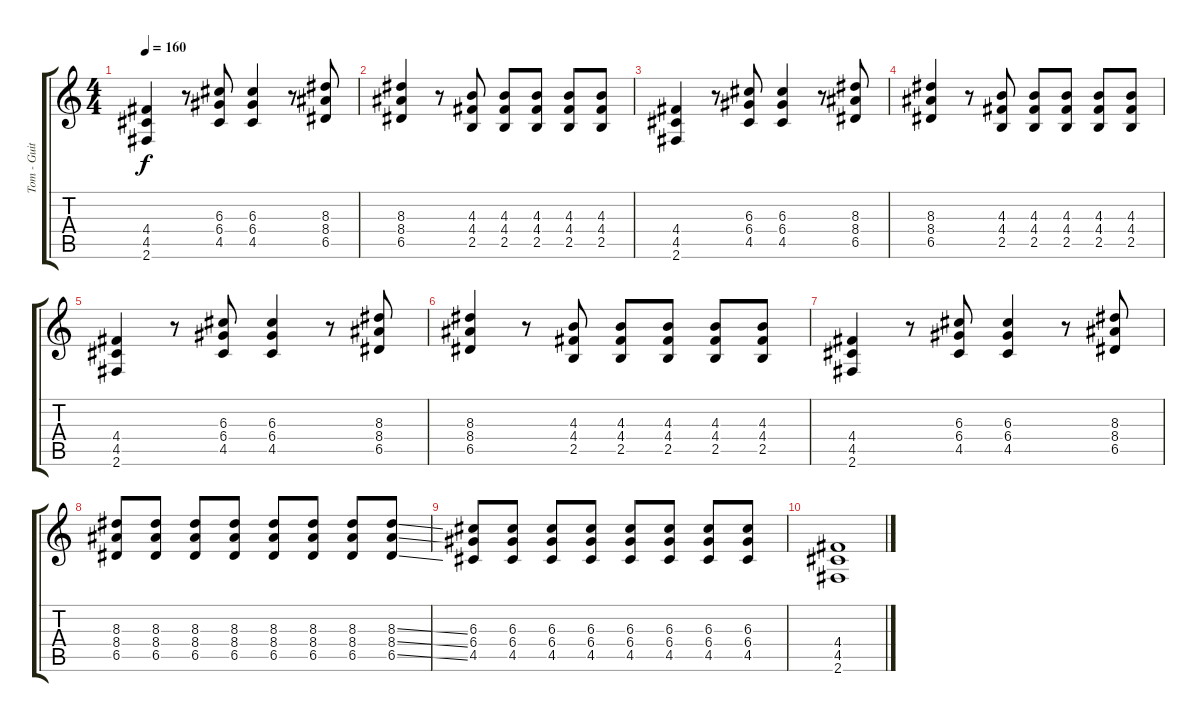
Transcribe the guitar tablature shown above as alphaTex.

\track ("Tom - Guitar" "Tom - Guit") {instrument distortionguitar}
\staff {score tabs}
\tuning (E4 B3 G3 D3 A2 E2) {hide}
\ts (4 4)
\tempo 160
\clef g2
\ks c
(4.4 4.5 2.6).4{dy f} r.8 (6.3 6.4 4.5).8 (6.3 6.4 4.5).4 r.8 (8.3 8.4 6.5).8 |
(8.3 8.4 6.5).4 r.8 (4.3 4.4 2.5).8 (4.3 4.4 2.5).8 (4.3 4.4 2.5).8 (4.3 4.4 2.5).8 (4.3 4.4 2.5).8 |
(4.4 4.5 2.6).4 r.8 (6.3 6.4 4.5).8 (6.3 6.4 4.5).4 r.8 (8.3 8.4 6.5).8 |
(8.3 8.4 6.5).4 r.8 (4.3 4.4 2.5).8 (4.3 4.4 2.5).8 (4.3 4.4 2.5).8 (4.3 4.4 2.5).8 (4.3 4.4 2.5).8 |
(4.4 4.5 2.6).4 r.8 (6.3 6.4 4.5).8 (6.3 6.4 4.5).4 r.8 (8.3 8.4 6.5).8 |
(8.3 8.4 6.5).4 r.8 (4.3 4.4 2.5).8 (4.3 4.4 2.5).8 (4.3 4.4 2.5).8 (4.3 4.4 2.5).8 (4.3 4.4 2.5).8 |
(4.4 4.5 2.6).4 r.8 (6.3 6.4 4.5).8 (6.3 6.4 4.5).4 r.8 (8.3 8.4 6.5).8 |
(8.3 8.4 6.5).8 (8.3 8.4 6.5).8 (8.3 8.4 6.5).8 (8.3 8.4 6.5).8 (8.3 8.4 6.5).8 (8.3 8.4 6.5).8 (8.3 8.4 6.5).8 (8.3{ss} 8.4{ss} 6.5{ss}).8 |
(6.3 6.4 4.5).8 (6.3 6.4 4.5).8 (6.3 6.4 4.5).8 (6.3 6.4 4.5).8 (6.3 6.4 4.5).8 (6.3 6.4 4.5).8 (6.3 6.4 4.5).8 (6.3 6.4 4.5).8 |
(4.4 4.5 2.6).1
